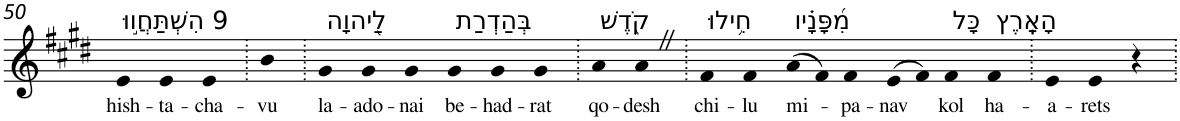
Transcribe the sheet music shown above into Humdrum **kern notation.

**kern	**text
*part1	*part1
*staff1	*staff1
*I"Piano	*
*I'Pno	*
!!LO:PB:g=z
*clefG2	*
*k[f#c#g#d#]	*
*E:	*
=50	=50
!LO:TX:a:t=9 הִשְׁתַּחֲו֣וּ	!
!	!LO:LY:b
4e	hish-
!	!LO:LY:b
4e	-ta-
!	!LO:LY:b
4e	-cha-
=51.	=51.
!	!LO:LY:b
4b	-vu
=52.	=52.
!LO:TX:a:t=לַ֭יהוָה	!
!	!LO:LY:b
4g#	la-
!	!LO:LY:b
4g#	-ado-
!	!LO:LY:b
4g#	-nai
!LO:TX:a:t=בְּהַדְרַת	!
!	!LO:LY:b
4g#	be-
!	!LO:LY:b
4g#	-had-
!	!LO:LY:b
4g#	-rat
=53.	=53.
!LO:TX:a:t=קֹ֑דֶשׁ	!
!	!LO:LY:b
4a	qo-
!	!LO:LY:b
4aZ	-desh
=54.	=54.
!LO:TX:a:t=חִ֥ילוּ	!
!	!LO:LY:b
4f#	chi-
!	!LO:LY:b
4f#	-lu
!LO:TX:a:t=מִ֝פָּנָ֗יו	!
!	!LO:LY:b
(>8a	mi-
8f#)	.
!	!LO:LY:b
4f#	-pa-
!	!LO:LY:b
(>8e	-nav
8f#)	.
!LO:TX:a:t=כָּל	!
!	!LO:LY:b
4f#	kol
!LO:TX:a:t=הָאָֽרֶץ	!
!	!LO:LY:b
4f#	ha-
=55.	=55.
!	!LO:LY:b
4e	-a-
!	!LO:LY:b
4e	-rets
4r	.
=.	=.
*-	*-
